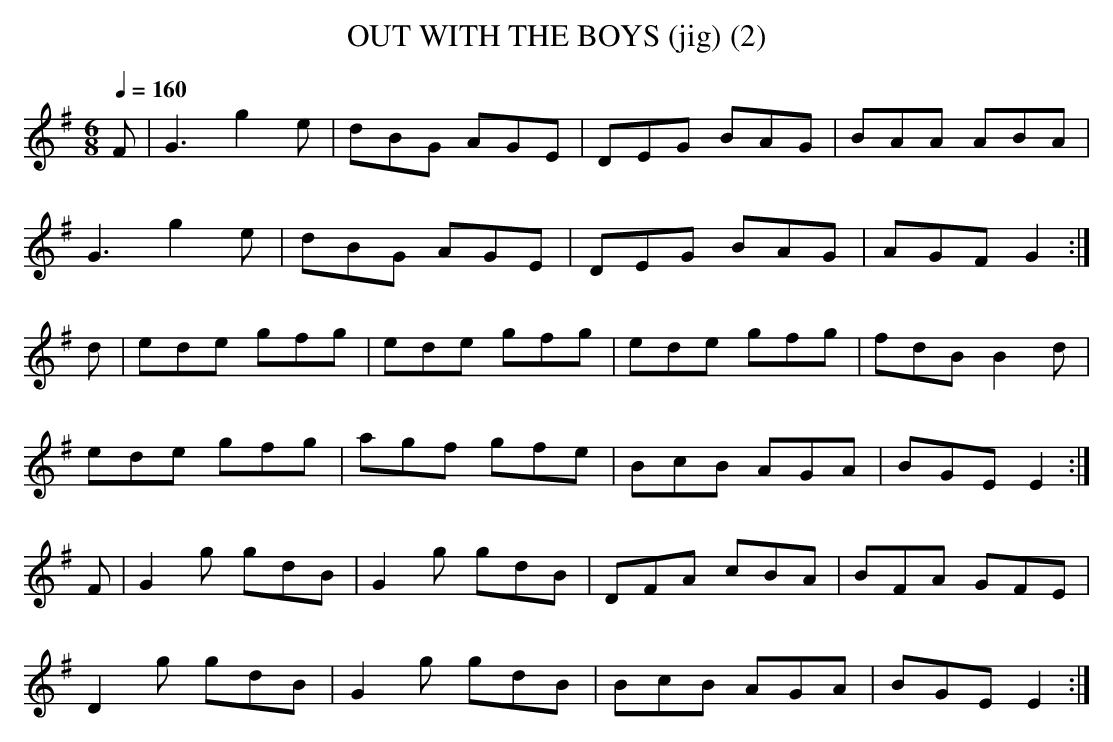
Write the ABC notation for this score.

X:1
T:OUT WITH THE BOYS (jig) (2)
Q:1/4=160
M:6/8
L:1/8
K:G
F|G3 g2e|dBG AGE|DEG BAG|BAA ABA|
G3 g2e|dBG AGE|DEG BAG|AGF G2 :|
d|ede gfg|ede gfg|ede gfg|fdB B2d|
ede gfg|agf gfe|BcB AGA|BGE E2 :|
F|G2g gdB|G2g gdB|DFA cBA|BFA GFE|
D2g gdB|G2g gdB|BcB AGA|BGE E2 :|
